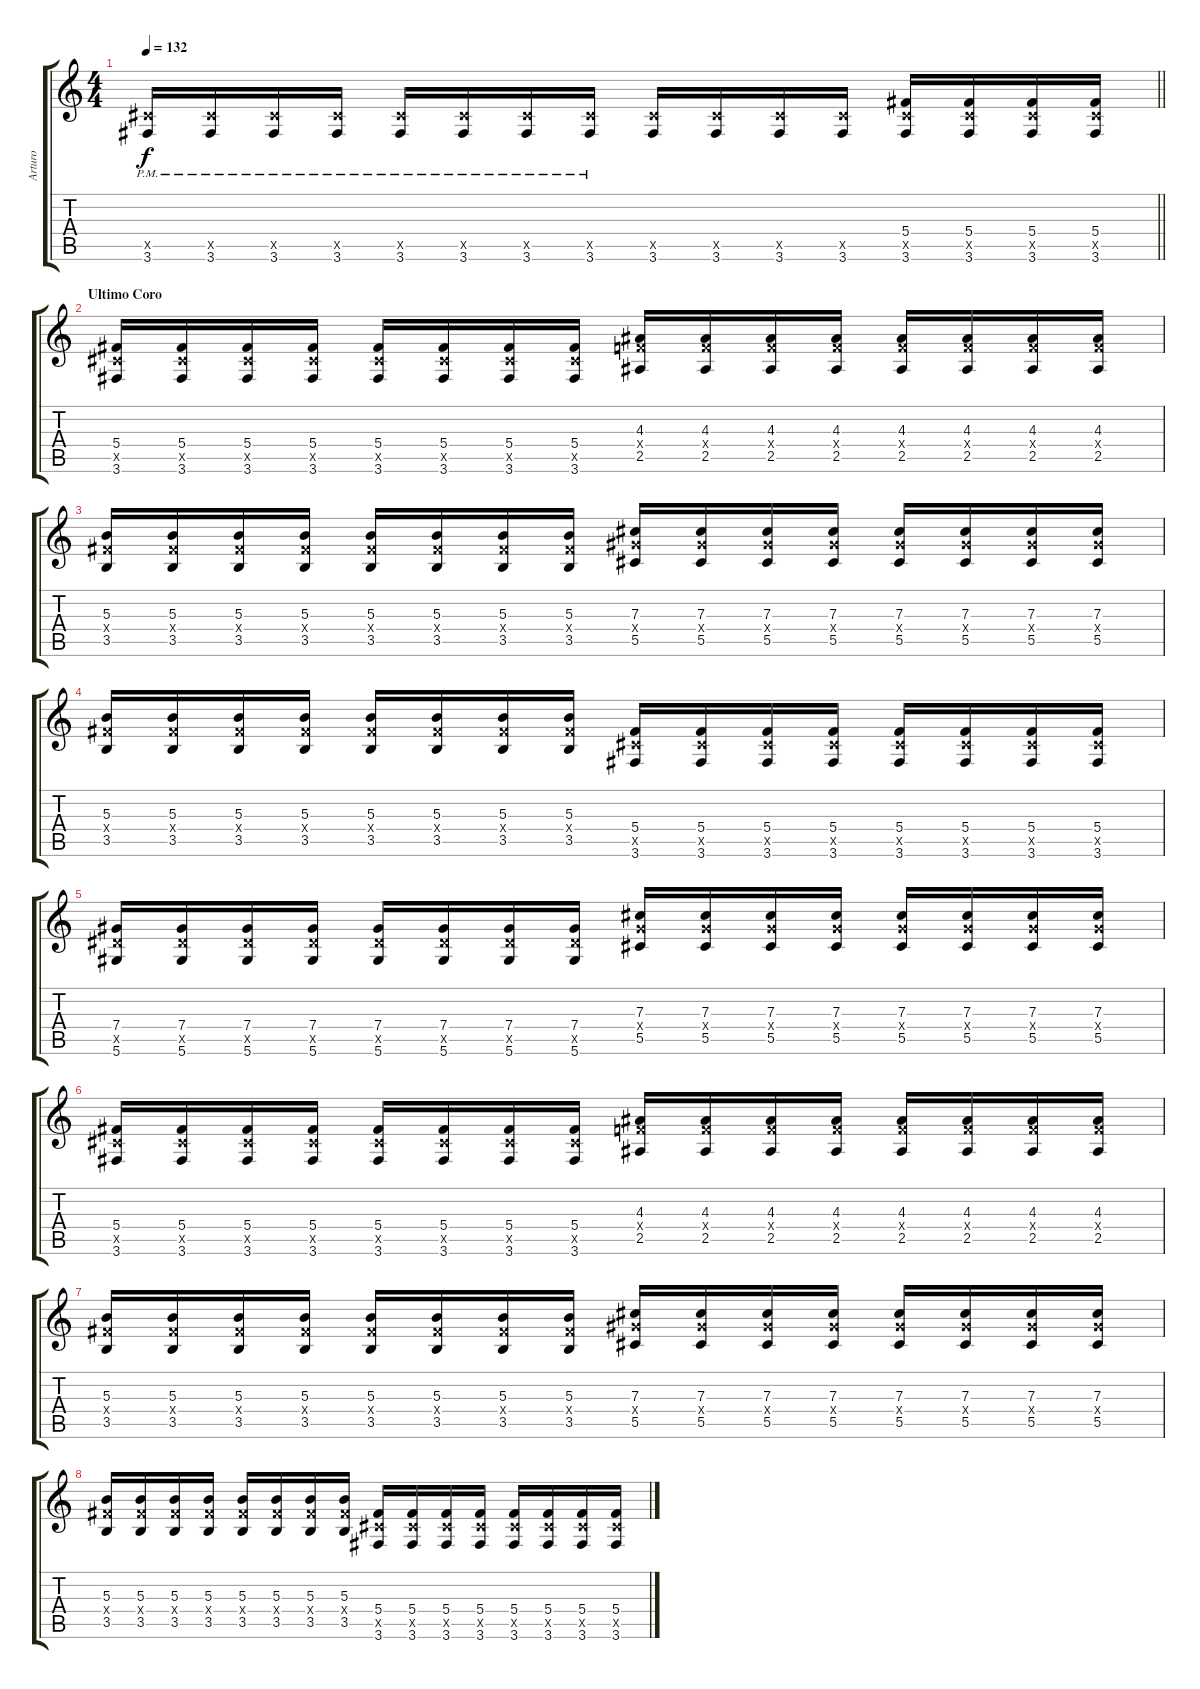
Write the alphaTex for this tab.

\track ("Arturo" "Arturo") {instrument distortionguitar}
\staff {score tabs}
\tuning (Eb4 Bb3 Gb3 Db3 Ab2 Eb2) {hide}
\ts (4 4)
\tempo 132
\clef g2
\barLineRight lightlight
\ks c
(5.5{pm x} 3.6{pm}).16{dy f} (5.5{pm x} 3.6{pm}).16 (5.5{pm x} 3.6{pm}).16 (5.5{pm x} 3.6{pm}).16 (5.5{pm x} 3.6{pm}).16 (5.5{pm x} 3.6{pm}).16 (5.5{pm x} 3.6{pm}).16 (5.5{pm x} 3.6{pm}).16 (5.5{x} 3.6).16{volume 11} (5.5{x} 3.6).16 (5.5{x} 3.6).16 (5.5{x} 3.6).16 (5.4 5.5{x} 3.6).16{volume 13} (5.4 5.5{x} 3.6).16 (5.4 5.5{x} 3.6).16 (5.4 5.5{x} 3.6).16 |
\section ("" "Ultimo Coro")
(5.4 5.5{x} 3.6).16{volume 10} (5.4 5.5{x} 3.6).16 (5.4 5.5{x} 3.6).16 (5.4 5.5{x} 3.6).16 (5.4 5.5{x} 3.6).16 (5.4 5.5{x} 3.6).16 (5.4 5.5{x} 3.6).16 (5.4 5.5{x} 3.6).16 (4.3 4.4{x} 2.5).16 (4.3 4.4{x} 2.5).16 (4.3 4.4{x} 2.5).16 (4.3 4.4{x} 2.5).16 (4.3 4.4{x} 2.5).16 (4.3 4.4{x} 2.5).16 (4.3 4.4{x} 2.5).16 (4.3 4.4{x} 2.5).16 |
(5.3 5.4{x} 3.5).16 (5.3 5.4{x} 3.5).16 (5.3 5.4{x} 3.5).16 (5.3 5.4{x} 3.5).16 (5.3 5.4{x} 3.5).16 (5.3 5.4{x} 3.5).16 (5.3 5.4{x} 3.5).16 (5.3 5.4{x} 3.5).16 (7.3 7.4{x} 5.5).16 (7.3 7.4{x} 5.5).16 (7.3 7.4{x} 5.5).16 (7.3 7.4{x} 5.5).16 (7.3 7.4{x} 5.5).16 (7.3 7.4{x} 5.5).16 (7.3 7.4{x} 5.5).16 (7.3 7.4{x} 5.5).16 |
(5.3 5.4{x} 3.5).16 (5.3 5.4{x} 3.5).16 (5.3 5.4{x} 3.5).16 (5.3 5.4{x} 3.5).16 (5.3 5.4{x} 3.5).16 (5.3 5.4{x} 3.5).16 (5.3 5.4{x} 3.5).16 (5.3 5.4{x} 3.5).16 (5.4 5.5{x} 3.6).16{volume 10} (5.4 5.5{x} 3.6).16 (5.4 5.5{x} 3.6).16 (5.4 5.5{x} 3.6).16 (5.4 5.5{x} 3.6).16 (5.4 5.5{x} 3.6).16 (5.4 5.5{x} 3.6).16 (5.4 5.5{x} 3.6).16 |
(7.4 7.5{x} 5.6).16 (7.4 7.5{x} 5.6).16 (7.4 7.5{x} 5.6).16 (7.4 7.5{x} 5.6).16 (7.4 7.5{x} 5.6).16 (7.4 7.5{x} 5.6).16 (7.4 7.5{x} 5.6).16 (7.4 7.5{x} 5.6).16 (7.3 7.4{x} 5.5).16 (7.3 7.4{x} 5.5).16 (7.3 7.4{x} 5.5).16 (7.3 7.4{x} 5.5).16 (7.3 7.4{x} 5.5).16 (7.3 7.4{x} 5.5).16 (7.3 7.4{x} 5.5).16 (7.3 7.4{x} 5.5).16 |
(5.4 5.5{x} 3.6).16{volume 10} (5.4 5.5{x} 3.6).16 (5.4 5.5{x} 3.6).16 (5.4 5.5{x} 3.6).16 (5.4 5.5{x} 3.6).16 (5.4 5.5{x} 3.6).16 (5.4 5.5{x} 3.6).16 (5.4 5.5{x} 3.6).16 (4.3 4.4{x} 2.5).16 (4.3 4.4{x} 2.5).16 (4.3 4.4{x} 2.5).16 (4.3 4.4{x} 2.5).16 (4.3 4.4{x} 2.5).16 (4.3 4.4{x} 2.5).16 (4.3 4.4{x} 2.5).16 (4.3 4.4{x} 2.5).16 |
(5.3 5.4{x} 3.5).16 (5.3 5.4{x} 3.5).16 (5.3 5.4{x} 3.5).16 (5.3 5.4{x} 3.5).16 (5.3 5.4{x} 3.5).16 (5.3 5.4{x} 3.5).16 (5.3 5.4{x} 3.5).16 (5.3 5.4{x} 3.5).16 (7.3 7.4{x} 5.5).16 (7.3 7.4{x} 5.5).16 (7.3 7.4{x} 5.5).16 (7.3 7.4{x} 5.5).16 (7.3 7.4{x} 5.5).16 (7.3 7.4{x} 5.5).16 (7.3 7.4{x} 5.5).16 (7.3 7.4{x} 5.5).16 |
(5.3 5.4{x} 3.5).16 (5.3 5.4{x} 3.5).16 (5.3 5.4{x} 3.5).16 (5.3 5.4{x} 3.5).16 (5.3 5.4{x} 3.5).16 (5.3 5.4{x} 3.5).16 (5.3 5.4{x} 3.5).16 (5.3 5.4{x} 3.5).16 (5.4 5.5{x} 3.6).16{volume 10} (5.4 5.5{x} 3.6).16 (5.4 5.5{x} 3.6).16 (5.4 5.5{x} 3.6).16 (5.4 5.5{x} 3.6).16 (5.4 5.5{x} 3.6).16 (5.4 5.5{x} 3.6).16 (5.4 5.5{x} 3.6).16
